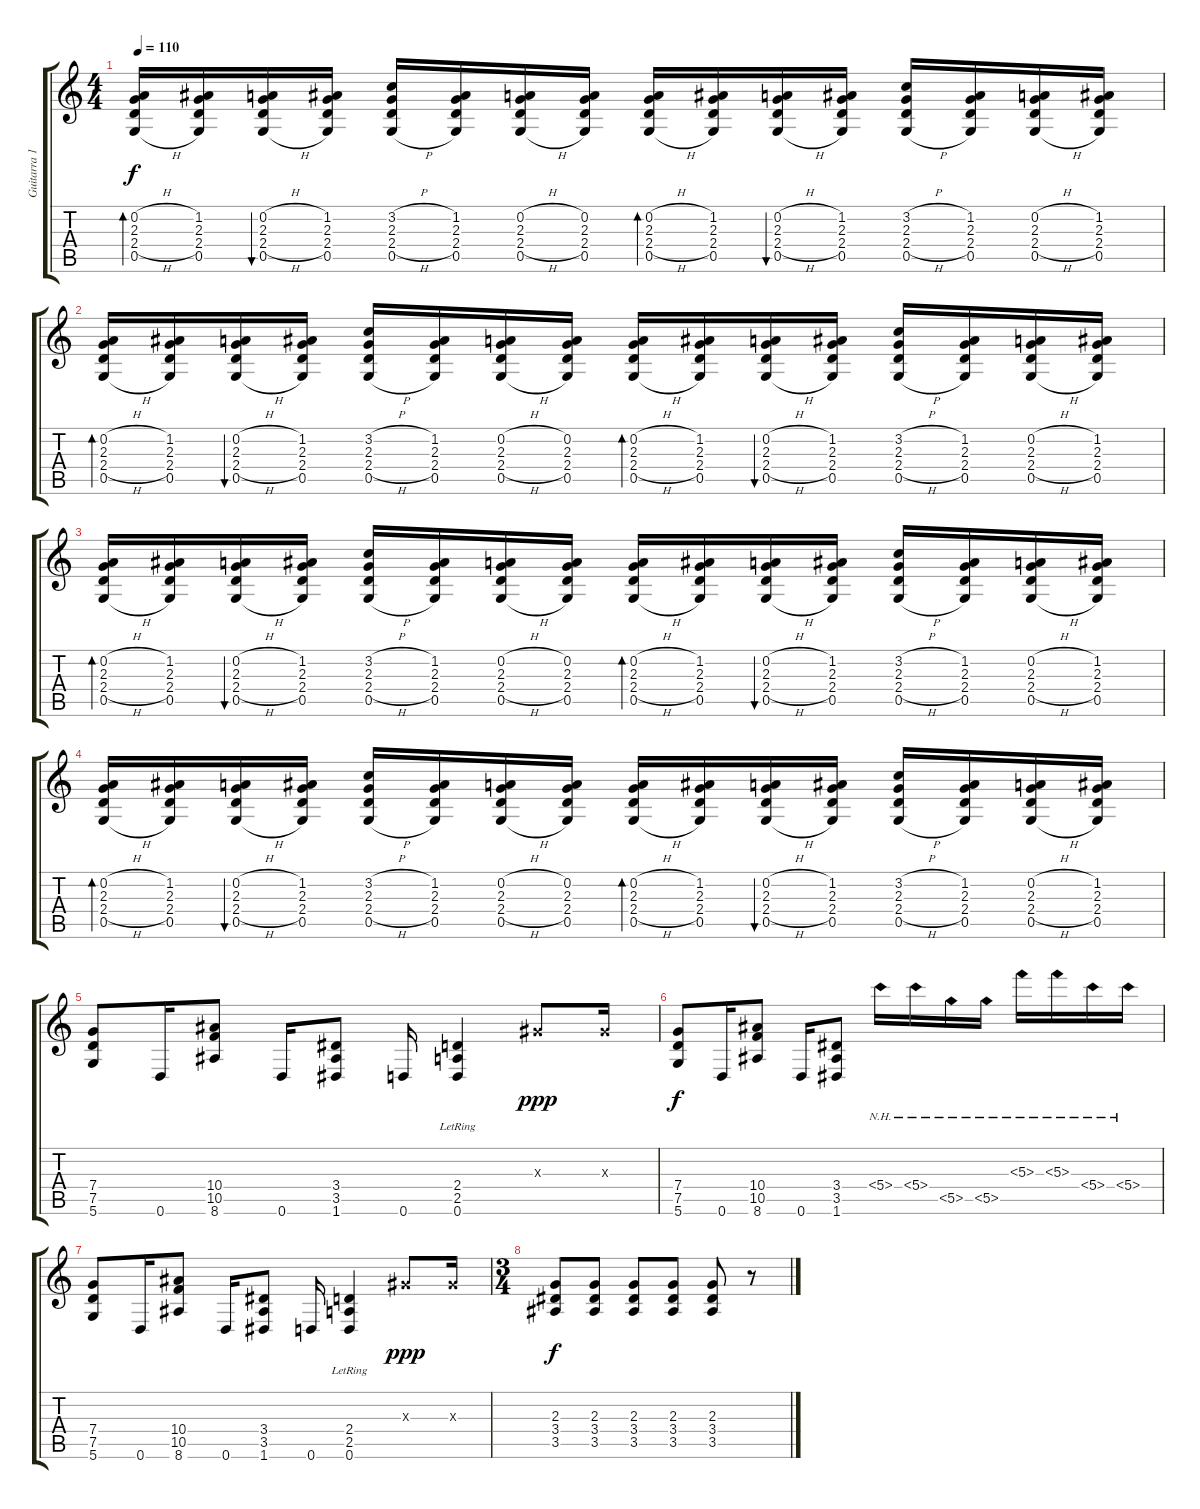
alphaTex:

\track ("Guitarra 1" "Guitarra 1") {instrument distortionguitar}
\staff {score tabs}
\tuning (D4 A3 F3 C3 G2 D2) {hide}
\ts (4 4)
\tempo 110
\clef g2
\ks c
(0.2{h} 2.3{h} 2.4{h} 0.5{h}).16{bd 60 dy f} (1.2 2.3 2.4 0.5).16 (0.2{h} 2.3{h} 2.4{h} 0.5{h}).16{bu 60} (1.2 2.3 2.4 0.5).16 (3.2{h} 2.3{h} 2.4{h} 0.5{h}).16 (1.2 2.3 2.4 0.5).16 (0.2{h} 2.3{h} 2.4{h} 0.5{h}).16 (0.2 2.3 2.4 0.5).16 (0.2{h} 2.3{h} 2.4{h} 0.5{h}).16{bd 60} (1.2 2.3 2.4 0.5).16 (0.2{h} 2.3{h} 2.4{h} 0.5{h}).16{bu 60} (1.2 2.3 2.4 0.5).16 (3.2{h} 2.3{h} 2.4{h} 0.5{h}).16 (1.2 2.3 2.4 0.5).16 (0.2{h} 2.3{h} 2.4{h} 0.5{h}).16 (1.2 2.3 2.4 0.5).16 |
(0.2{h} 2.3{h} 2.4{h} 0.5{h}).16{bd 60} (1.2 2.3 2.4 0.5).16 (0.2{h} 2.3{h} 2.4{h} 0.5{h}).16{bu 60} (1.2 2.3 2.4 0.5).16 (3.2{h} 2.3{h} 2.4{h} 0.5{h}).16 (1.2 2.3 2.4 0.5).16 (0.2{h} 2.3{h} 2.4{h} 0.5{h}).16 (0.2 2.3 2.4 0.5).16 (0.2{h} 2.3{h} 2.4{h} 0.5{h}).16{bd 60} (1.2 2.3 2.4 0.5).16 (0.2{h} 2.3{h} 2.4{h} 0.5{h}).16{bu 60} (1.2 2.3 2.4 0.5).16 (3.2{h} 2.3{h} 2.4{h} 0.5{h}).16 (1.2 2.3 2.4 0.5).16 (0.2{h} 2.3{h} 2.4{h} 0.5{h}).16 (1.2 2.3 2.4 0.5).16 |
(0.2{h} 2.3{h} 2.4{h} 0.5{h}).16{bd 60} (1.2 2.3 2.4 0.5).16 (0.2{h} 2.3{h} 2.4{h} 0.5{h}).16{bu 60} (1.2 2.3 2.4 0.5).16 (3.2{h} 2.3{h} 2.4{h} 0.5{h}).16 (1.2 2.3 2.4 0.5).16 (0.2{h} 2.3{h} 2.4{h} 0.5{h}).16 (0.2 2.3 2.4 0.5).16 (0.2{h} 2.3{h} 2.4{h} 0.5{h}).16{bd 60} (1.2 2.3 2.4 0.5).16 (0.2{h} 2.3{h} 2.4{h} 0.5{h}).16{bu 60} (1.2 2.3 2.4 0.5).16 (3.2{h} 2.3{h} 2.4{h} 0.5{h}).16 (1.2 2.3 2.4 0.5).16 (0.2{h} 2.3{h} 2.4{h} 0.5{h}).16 (1.2 2.3 2.4 0.5).16 |
(0.2{h} 2.3{h} 2.4{h} 0.5{h}).16{bd 60} (1.2 2.3 2.4 0.5).16 (0.2{h} 2.3{h} 2.4{h} 0.5{h}).16{bu 60} (1.2 2.3 2.4 0.5).16 (3.2{h} 2.3{h} 2.4{h} 0.5{h}).16 (1.2 2.3 2.4 0.5).16 (0.2{h} 2.3{h} 2.4{h} 0.5{h}).16 (0.2 2.3 2.4 0.5).16 (0.2{h} 2.3{h} 2.4{h} 0.5{h}).16{bd 60} (1.2 2.3 2.4 0.5).16 (0.2{h} 2.3{h} 2.4{h} 0.5{h}).16{bu 60} (1.2 2.3 2.4 0.5).16 (3.2{h} 2.3{h} 2.4{h} 0.5{h}).16 (1.2 2.3 2.4 0.5).16 (0.2{h} 2.3{h} 2.4{h} 0.5{h}).16 (1.2 2.3 2.4 0.5).16 |
(7.4 7.5 5.6).8 0.6.16 (10.4 10.5 8.6).8 0.6.16 (3.4 3.5 1.6).8 0.6.16 (2.4{lr} 2.5{lr} 0.6{lr}).4 3.3{x}.8{dy ppp} 3.3{x}.16 |
(7.4 7.5 5.6).8{dy f} 0.6.16 (10.4 10.5 8.6).8 0.6.16 (3.4 3.5 1.6).8 5.4{nh}.16 5.4{nh}.16 5.5{nh}.16 5.5{nh}.16 5.3{nh}.16 5.3{nh}.16 5.4{nh}.16 5.4{nh}.16 |
(7.4 7.5 5.6).8 0.6.16 (10.4 10.5 8.6).8 0.6.16 (3.4 3.5 1.6).8 0.6.16 (2.4{lr} 2.5{lr} 0.6{lr}).4 3.3{x}.8{dy ppp} 3.3{x}.16 |
\ts (3 4)
(2.3 3.4 3.5).8{dy f} (2.3 3.4 3.5).8 (2.3 3.4 3.5).8 (2.3 3.4 3.5).8 (2.3 3.4 3.5).8 r.8
